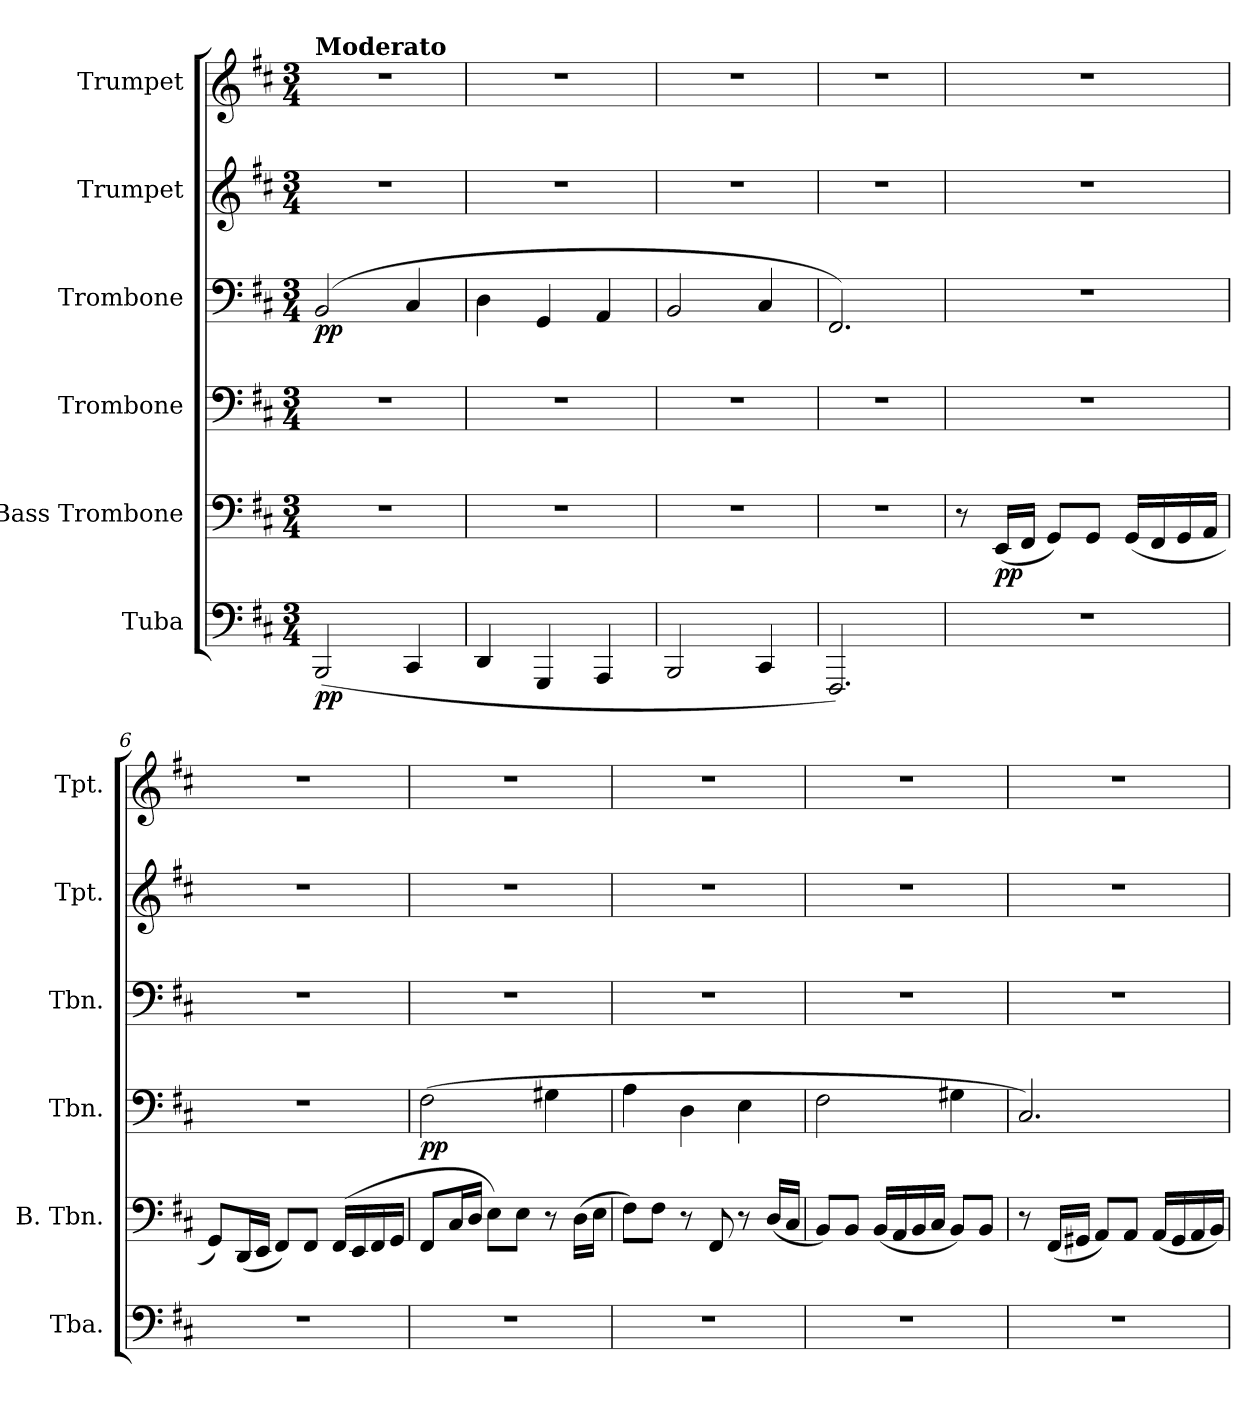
**kern	**dynam	**kern	**dynam	**kern	**dynam	**kern	**dynam	**kern	**kern
*part6	*part6	*part5	*part5	*part4	*part4	*part3	*part3	*part2	*part1
*staff6	*staff6	*staff5	*staff5	*staff4	*staff4	*staff3	*staff3	*staff2	*staff1
*I"Tuba	*	*I"Bass Trombone	*	*I"Trombone	*	*I"Trombone	*	*I"Trumpet	*I"Trumpet
*I'Tba.	*	*I'B. Tbn.	*	*I'Tbn.	*	*I'Tbn.	*	*I'Tpt.	*I'Tpt.
*clefF4	*	*clefF4	*	*clefF4	*	*clefF4	*	*clefG2	*clefG2
*	*	*	*	*	*	*	*	*ITrd1c2	*ITrd1c2
*k[f#c#]	*	*k[f#c#]	*	*k[f#c#]	*	*k[f#c#]	*	*k[]	*k[]
*M3/4	*	*M3/4	*	*M3/4	*	*M3/4	*	*M3/4	*M3/4
*MM100	*	*MM100	*	*MM100	*	*MM100	*	*MM100	*MM100
=1	=1	=1	=1	=1	=1	=1	=1	=1	=1
!	!	!	!	!	!	!	!	!	!LO:TX:a:B:t=Moderato
!	!LO:DY:b	!	!	!	!	!	!LO:DY:b	!	!
(<2BBB/	pp	2.r	.	2.r	.	(>2BB/	pp	2.r	2.r
4CC#/	.	.	.	.	.	4C#/	.	.	.
=2	=2	=2	=2	=2	=2	=2	=2	=2	=2
4DD/	.	2.r	.	2.r	.	4D\	.	2.r	2.r
4GGG/	.	.	.	.	.	4GG/	.	.	.
4AAA/	.	.	.	.	.	4AA/	.	.	.
=3	=3	=3	=3	=3	=3	=3	=3	=3	=3
2BBB/	.	2.r	.	2.r	.	2BB/	.	2.r	2.r
4CC#/	.	.	.	.	.	4C#/	.	.	.
=4	=4	=4	=4	=4	=4	=4	=4	=4	=4
2.FFF#/)	.	2.r	.	2.r	.	2.FF#/)	.	2.r	2.r
=5	=5	=5	=5	=5	=5	=5	=5	=5	=5
2.r	.	8r	.	2.r	.	2.r	.	2.r	2.r
!	!	!	!LO:DY:b	!	!	!	!	!	!
.	.	(<16EE/LL	pp	.	.	.	.	.	.
.	.	16FF#/JJ	.	.	.	.	.	.	.
.	.	8GG/L)	.	.	.	.	.	.	.
.	.	8GG/J	.	.	.	.	.	.	.
.	.	(<16GG/LL	.	.	.	.	.	.	.
.	.	16FF#/	.	.	.	.	.	.	.
.	.	16GG/	.	.	.	.	.	.	.
.	.	16AA/JJ	.	.	.	.	.	.	.
=6	=6	=6	=6	=6	=6	=6	=6	=6	=6
2.r	.	8GG/L)	.	2.r	.	2.r	.	2.r	2.r
.	.	(<16DD/L	.	.	.	.	.	.	.
.	.	16EE/JJ	.	.	.	.	.	.	.
.	.	8FF#/L)	.	.	.	.	.	.	.
.	.	8FF#/J	.	.	.	.	.	.	.
.	.	(<16FF#/LL	.	.	.	.	.	.	.
.	.	16EE/	.	.	.	.	.	.	.
.	.	16FF#/	.	.	.	.	.	.	.
.	.	16GG/JJ	.	.	.	.	.	.	.
=7	=7	=7	=7	=7	=7	=7	=7	=7	=7
!	!	!	!	!	!LO:DY:b	!	!	!	!
2.r	.	8FF#/L	.	(>2F#\	pp	2.r	.	2.r	2.r
.	.	16C#/L	.	.	.	.	.	.	.
.	.	16D/JJ	.	.	.	.	.	.	.
.	.	8E\L)	.	.	.	.	.	.	.
.	.	8E\J	.	.	.	.	.	.	.
.	.	8r	.	4G#X\	.	.	.	.	.
.	.	(>16D\LL	.	.	.	.	.	.	.
.	.	16E\JJ	.	.	.	.	.	.	.
!!LO:LB:g=z
=8	=8	=8	=8	=8	=8	=8	=8	=8	=8
2.r	.	8F#\L)	.	4A\	.	2.r	.	2.r	2.r
.	.	8F#\J	.	.	.	.	.	.	.
.	.	8r	.	4D\	.	.	.	.	.
.	.	8FF#/	.	.	.	.	.	.	.
.	.	8r	.	4E\	.	.	.	.	.
.	.	(<16D/LL	.	.	.	.	.	.	.
.	.	16C#/JJ	.	.	.	.	.	.	.
=9	=9	=9	=9	=9	=9	=9	=9	=9	=9
2.r	.	8BB/L)	.	2F#\	.	2.r	.	2.r	2.r
.	.	8BB/J	.	.	.	.	.	.	.
.	.	(<16BB/LL	.	.	.	.	.	.	.
.	.	16AA/	.	.	.	.	.	.	.
.	.	16BB/	.	.	.	.	.	.	.
.	.	16C#/JJ	.	.	.	.	.	.	.
.	.	8BB/L)	.	4G#X\	.	.	.	.	.
.	.	8BB/J	.	.	.	.	.	.	.
=10	=10	=10	=10	=10	=10	=10	=10	=10	=10
2.r	.	8r	.	2.C#/)	.	2.r	.	2.r	2.r
.	.	(<16FF#/LL	.	.	.	.	.	.	.
.	.	16GG#X/JJ	.	.	.	.	.	.	.
.	.	8AA/L)	.	.	.	.	.	.	.
.	.	8AA/J	.	.	.	.	.	.	.
.	.	(<16AA/LL	.	.	.	.	.	.	.
.	.	16GG#/	.	.	.	.	.	.	.
.	.	16AA/	.	.	.	.	.	.	.
.	.	16BB/JJ)	.	.	.	.	.	.	.
=	=	=	=	=	=	=	=	=	=
*-	*-	*-	*-	*-	*-	*-	*-	*-	*-
